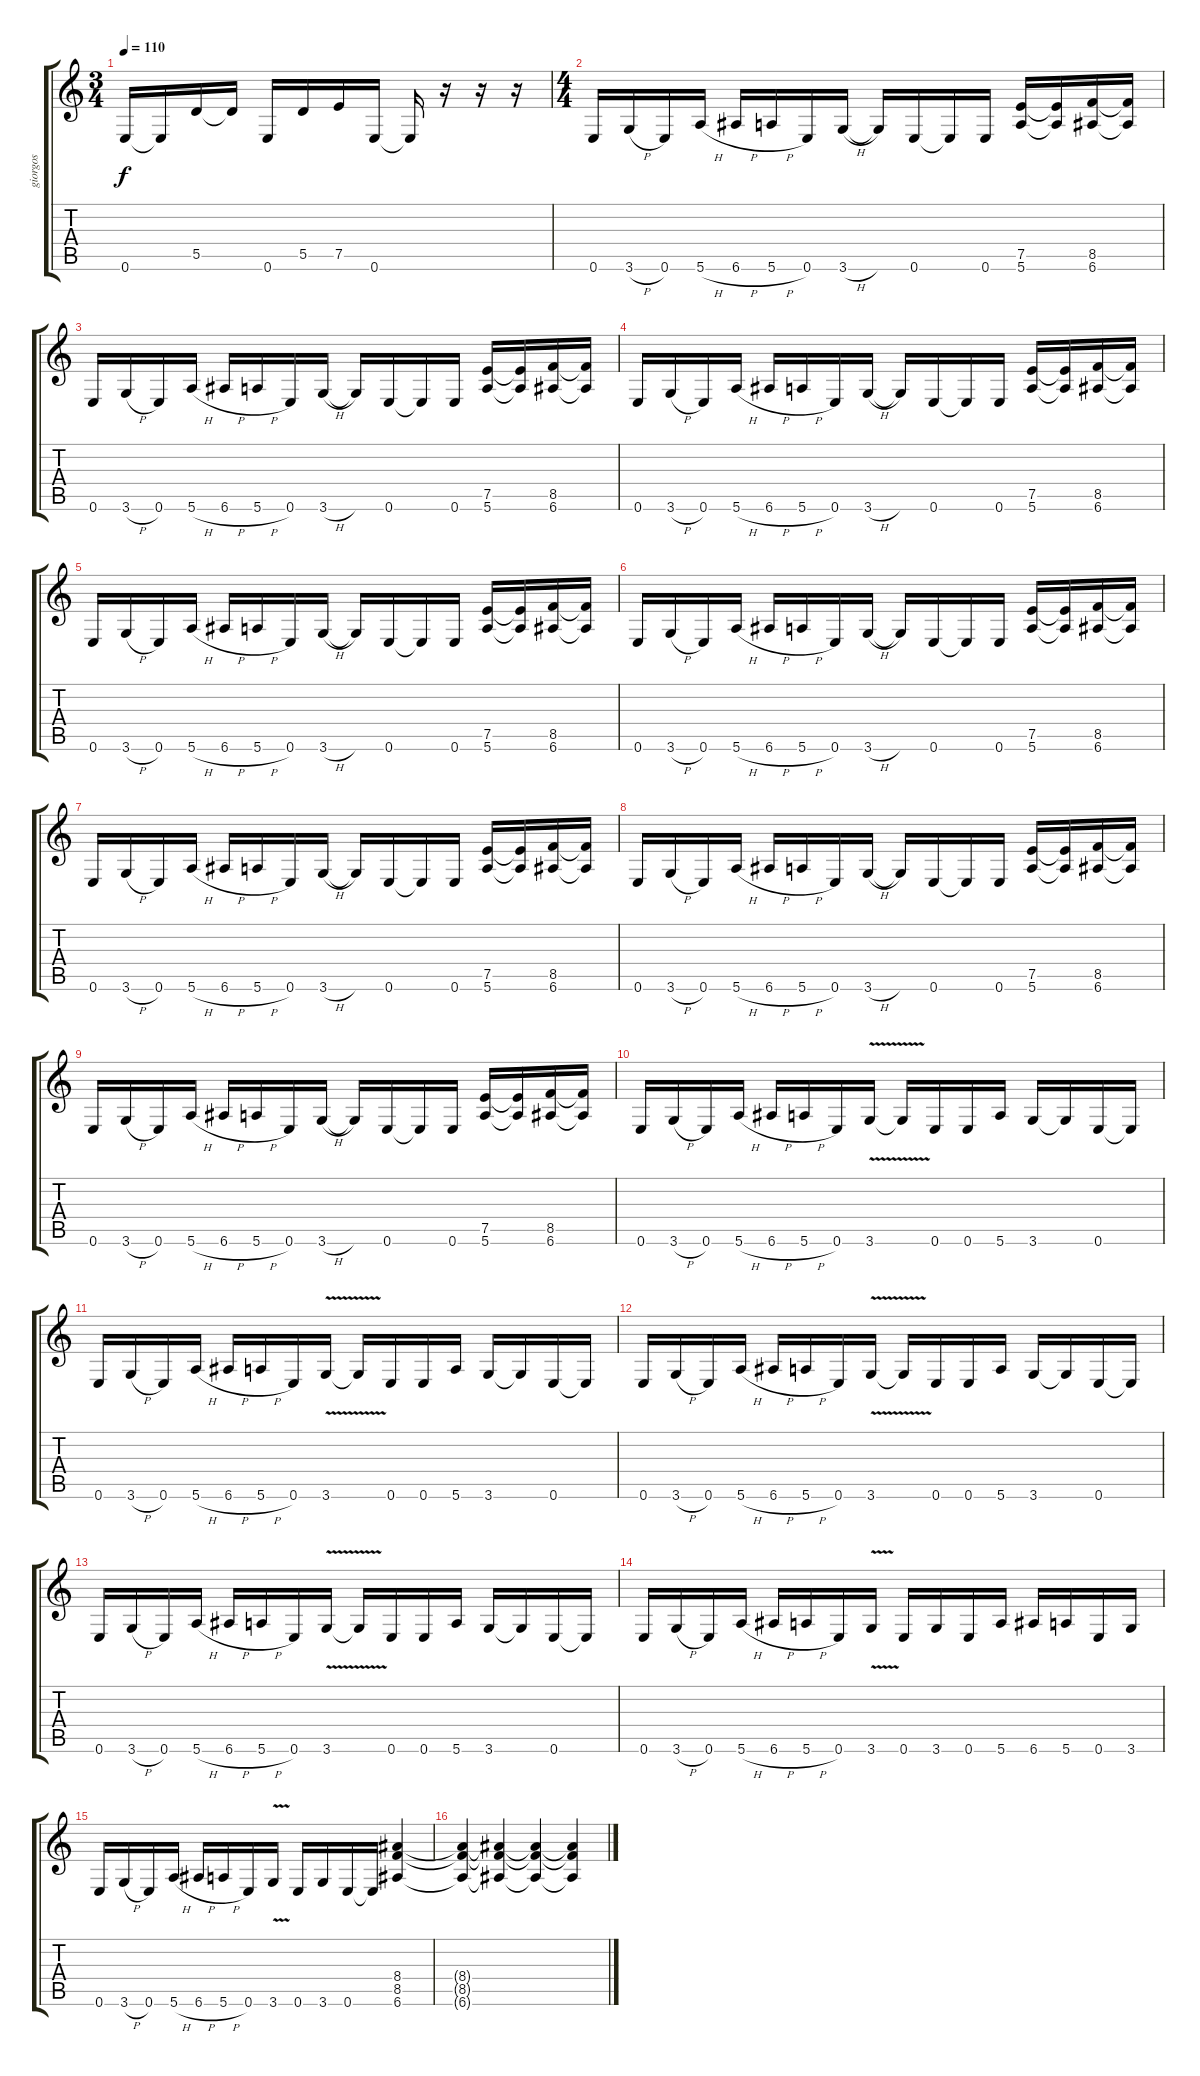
\track ("giorgos" "giorgos") {instrument overdrivenguitar}
\staff {score tabs}
\tuning (E4 B3 G3 D3 A2 E2) {hide}
\ts (3 4)
\tempo 110
\clef g2
\ks c
0.6.16{dy f} 0.6{t}.16 5.5.16 5.5{t}.16 0.6.16 5.5.16 7.5.16 0.6.16 0.6{t}.16 r.16 r.16 r.16 |
\ts (4 4)
0.6.16 3.6{h}.16 0.6.16 5.6{h}.16 6.6{h}.16 5.6{h}.16 0.6.16 3.6{h}.16 3.6{t}.16 0.6.16 0.6{t}.16 0.6.16 (7.5 5.6).16 (7.5{t} 5.6{t}).16 (8.5 6.6).16 (8.5{t} 6.6{t}).16 |
0.6.16 3.6{h}.16 0.6.16 5.6{h}.16 6.6{h}.16 5.6{h}.16 0.6.16 3.6{h}.16 3.6{t}.16 0.6.16 0.6{t}.16 0.6.16 (7.5 5.6).16 (7.5{t} 5.6{t}).16 (8.5 6.6).16 (8.5{t} 6.6{t}).16 |
0.6.16 3.6{h}.16 0.6.16 5.6{h}.16 6.6{h}.16 5.6{h}.16 0.6.16 3.6{h}.16 3.6{t}.16 0.6.16 0.6{t}.16 0.6.16 (7.5 5.6).16 (7.5{t} 5.6{t}).16 (8.5 6.6).16 (8.5{t} 6.6{t}).16 |
0.6.16 3.6{h}.16 0.6.16 5.6{h}.16 6.6{h}.16 5.6{h}.16 0.6.16 3.6{h}.16 3.6{t}.16 0.6.16 0.6{t}.16 0.6.16 (7.5 5.6).16 (7.5{t} 5.6{t}).16 (8.5 6.6).16 (8.5{t} 6.6{t}).16 |
0.6.16 3.6{h}.16 0.6.16 5.6{h}.16 6.6{h}.16 5.6{h}.16 0.6.16 3.6{h}.16 3.6{t}.16 0.6.16 0.6{t}.16 0.6.16 (7.5 5.6).16 (7.5{t} 5.6{t}).16 (8.5 6.6).16 (8.5{t} 6.6{t}).16 |
0.6.16 3.6{h}.16 0.6.16 5.6{h}.16 6.6{h}.16 5.6{h}.16 0.6.16 3.6{h}.16 3.6{t}.16 0.6.16 0.6{t}.16 0.6.16 (7.5 5.6).16 (7.5{t} 5.6{t}).16 (8.5 6.6).16 (8.5{t} 6.6{t}).16 |
0.6.16 3.6{h}.16 0.6.16 5.6{h}.16 6.6{h}.16 5.6{h}.16 0.6.16 3.6{h}.16 3.6{t}.16 0.6.16 0.6{t}.16 0.6.16 (7.5 5.6).16 (7.5{t} 5.6{t}).16 (8.5 6.6).16 (8.5{t} 6.6{t}).16 |
0.6.16 3.6{h}.16 0.6.16 5.6{h}.16 6.6{h}.16 5.6{h}.16 0.6.16 3.6{h}.16 3.6{t}.16 0.6.16 0.6{t}.16 0.6.16 (7.5 5.6).16 (7.5{t} 5.6{t}).16 (8.5 6.6).16 (8.5{t} 6.6{t}).16 |
0.6.16 3.6{h}.16 0.6.16 5.6{h}.16 6.6{h}.16 5.6{h}.16 0.6.16 3.6{v}.16 3.6{t}.16 0.6.16 0.6.16 5.6.16 3.6.16 3.6{t}.16 0.6.16 0.6{t}.16 |
0.6.16 3.6{h}.16 0.6.16 5.6{h}.16 6.6{h}.16 5.6{h}.16 0.6.16 3.6{v}.16 3.6{t}.16 0.6.16 0.6.16 5.6.16 3.6.16 3.6{t}.16 0.6.16 0.6{t}.16 |
0.6.16 3.6{h}.16 0.6.16 5.6{h}.16 6.6{h}.16 5.6{h}.16 0.6.16 3.6{v}.16 3.6{t}.16 0.6.16 0.6.16 5.6.16 3.6.16 3.6{t}.16 0.6.16 0.6{t}.16 |
0.6.16 3.6{h}.16 0.6.16 5.6{h}.16 6.6{h}.16 5.6{h}.16 0.6.16 3.6{v}.16 3.6{t}.16 0.6.16 0.6.16 5.6.16 3.6.16 3.6{t}.16 0.6.16 0.6{t}.16 |
0.6.16 3.6{h}.16 0.6.16 5.6{h}.16 6.6{h}.16 5.6{h}.16 0.6.16 3.6{v}.16 0.6.16 3.6.16 0.6.16 5.6.16 6.6.16 5.6.16 0.6.16 3.6.16 |
0.6.16 3.6{h}.16 0.6.16 5.6{h}.16 6.6{h}.16 5.6{h}.16 0.6.16 3.6{v}.16 0.6.16 3.6.16 0.6.16 0.6{t}.16 (8.4 8.5 6.6).4 |
(8.4{t} 8.5{t} 6.6{t}).4 (8.4{t} 8.5{t} 6.6{t}).4 (8.4{t} 8.5{t} 6.6{t}).4 (8.4{t} 8.5{t} 6.6{t}).4
